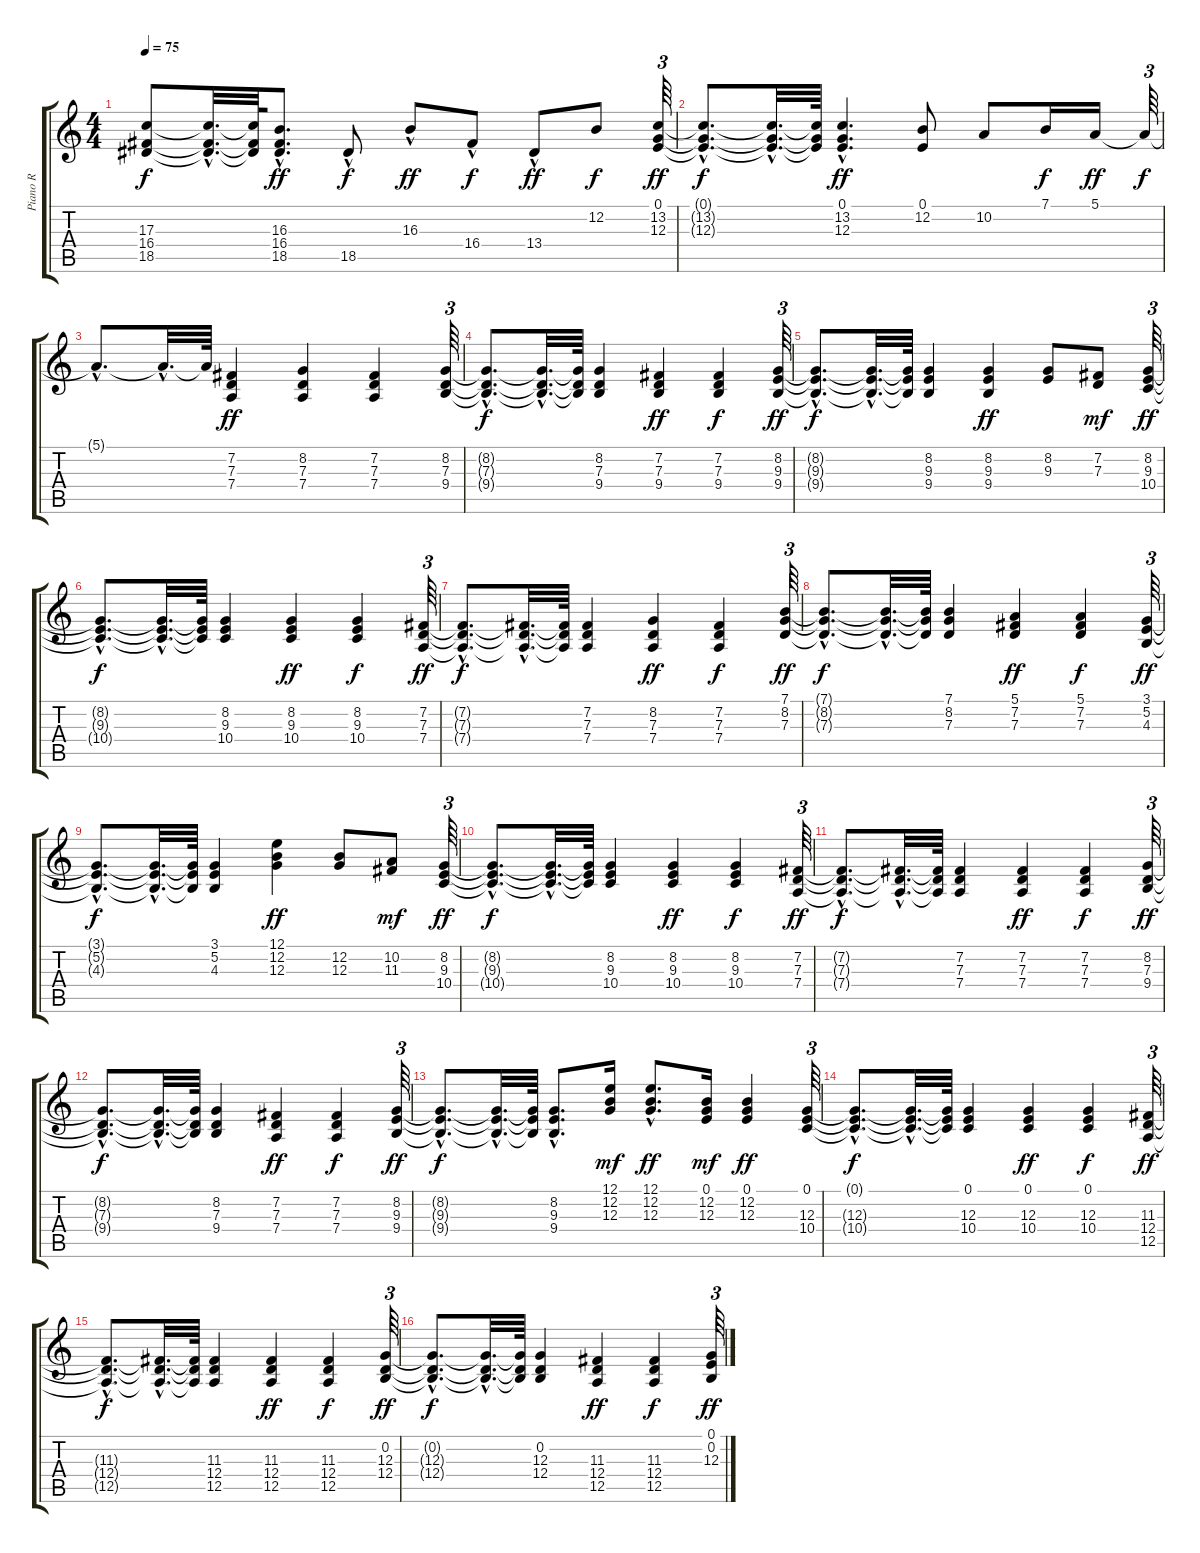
\track ("Piano R" "Piano R") {instrument acousticgrandpiano}
\staff {score tabs}
\tuning (E4 B3 G3 D3 A2 E2) {hide}
\ts (4 4)
\tempo 75
\clef g2
\ks c
(17.3{t} 16.4{t} 18.5{t}).8{dy f} (17.3{hac t} 16.4{hac t} 18.5{hac t}).32{d} (17.3{t} 16.4{t} 18.5{t}).64 (16.3{hac} 16.4{hac} 18.5{hac}).8{d dy ff} 18.5{hac}.8{dy f} 16.3{hac}.8{dy ff} 16.4{hac}.8{dy f} 13.4{hac}.8{dy ff} 12.2.8{dy f} (0.1 13.2 12.3).64{tu (3 2) dy ff} |
(0.1{hac t} 13.2{hac t} 12.3{hac t}).8{d dy f} (0.1{hac t} 13.2{hac t} 12.3{hac t}).32{d} (0.1{t} 13.2{t} 12.3{t}).64 (0.1{hac} 13.2{hac} 12.3{hac}).4{d dy ff} (0.1 12.2).8 10.2.8 7.1.16{dy f} 5.1.16{dy ff} 5.1{t}.64{tu (3 2) dy f} |
5.1{hac t}.8{d} 5.1{hac t}.32{d} 5.1{t}.64 (7.2 7.3 7.4).4{dy ff} (8.2 7.3 7.4).4 (7.2 7.3 7.4).4 (8.2 7.3 9.4).64{tu (3 2)} |
(8.2{hac t} 7.3{hac t} 9.4{hac t}).8{d dy f} (8.2{hac t} 7.3{hac t} 9.4{hac t}).32{d} (8.2{t} 7.3{t} 9.4{t}).64 (8.2 7.3 9.4).4 (7.2 7.3 9.4).4{dy ff} (7.2 7.3 9.4).4{dy f} (8.2 9.3 9.4).64{tu (3 2) dy ff} |
(8.2{hac t} 9.3{hac t} 9.4{hac t}).8{d dy f} (8.2{hac t} 9.3{hac t} 9.4{hac t}).32{d} (8.2{t} 9.3{t} 9.4{t}).64 (8.2 9.3 9.4).4 (8.2 9.3 9.4).4{dy ff} (8.2 9.3).8 (7.2 7.3).8{dy mf} (8.2 9.3 10.4).64{tu (3 2) dy ff} |
(8.2{hac t} 9.3{hac t} 10.4{hac t}).8{d dy f} (8.2{hac t} 9.3{hac t} 10.4{hac t}).32{d} (8.2{t} 9.3{t} 10.4{t}).64 (8.2 9.3 10.4).4 (8.2 9.3 10.4).4{dy ff} (8.2 9.3 10.4).4{dy f} (7.2 7.3 7.4).64{tu (3 2) dy ff} |
(7.2{hac t} 7.3{hac t} 7.4{hac t}).8{d dy f} (7.2{hac t} 7.3{hac t} 7.4{hac t}).32{d} (7.2{t} 7.3{t} 7.4{t}).64 (7.2 7.3 7.4).4 (8.2 7.3 7.4).4{dy ff} (7.2 7.3 7.4).4{dy f} (7.1 8.2 7.3).64{tu (3 2) dy ff} |
(7.1{hac t} 8.2{hac t} 7.3{hac t}).8{d dy f} (7.1{hac t} 8.2{hac t} 7.3{hac t}).32{d} (7.1{t} 8.2{t} 7.3{t}).64 (7.1 8.2 7.3).4 (5.1 7.2 7.3).4{dy ff} (5.1 7.2 7.3).4{dy f} (3.1 5.2 4.3).64{tu (3 2) dy ff} |
(3.1{hac t} 5.2{hac t} 4.3{hac t}).8{d dy f} (3.1{hac t} 5.2{hac t} 4.3{hac t}).32{d} (3.1{t} 5.2{t} 4.3{t}).64 (3.1 5.2 4.3).4 (12.1 12.2 12.3).4{dy ff} (12.2 12.3).8 (10.2 11.3).8{dy mf} (8.2 9.3 10.4).64{tu (3 2) dy ff} |
(8.2{hac t} 9.3{hac t} 10.4{hac t}).8{d dy f} (8.2{hac t} 9.3{hac t} 10.4{hac t}).32{d} (8.2{t} 9.3{t} 10.4{t}).64 (8.2 9.3 10.4).4 (8.2 9.3 10.4).4{dy ff} (8.2 9.3 10.4).4{dy f} (7.2 7.3 7.4).64{tu (3 2) dy ff} |
(7.2{hac t} 7.3{hac t} 7.4{hac t}).8{d dy f} (7.2{hac t} 7.3{hac t} 7.4{hac t}).32{d} (7.2{t} 7.3{t} 7.4{t}).64 (7.2 7.3 7.4).4 (7.2 7.3 7.4).4{dy ff} (7.2 7.3 7.4).4{dy f} (8.2 7.3 9.4).64{tu (3 2) dy ff} |
(8.2{hac t} 7.3{hac t} 9.4{hac t}).8{d dy f} (8.2{hac t} 7.3{hac t} 9.4{hac t}).32{d} (8.2{t} 7.3{t} 9.4{t}).64 (8.2 7.3 9.4).4 (7.2 7.3 7.4).4{dy ff} (7.2 7.3 7.4).4{dy f} (8.2 9.3 9.4).64{tu (3 2) dy ff} |
(8.2{hac t} 9.3{hac t} 9.4{hac t}).8{d dy f} (8.2{hac t} 9.3{hac t} 9.4{hac t}).32{d} (8.2{t} 9.3{t} 9.4{t}).64 (8.2{hac} 9.3{hac} 9.4{hac}).8{d} (12.1 12.2 12.3).16{dy mf} (12.1{hac} 12.2{hac} 12.3{hac}).8{d dy ff} (0.1 12.2 12.3).16{dy mf} (0.1 12.2 12.3).4{dy ff} (0.1 12.3 10.4).64{tu (3 2)} |
(0.1{hac t} 12.3{hac t} 10.4{hac t}).8{d dy f} (0.1{hac t} 12.3{hac t} 10.4{hac t}).32{d} (0.1{t} 12.3{t} 10.4{t}).64 (0.1 12.3 10.4).4 (0.1 12.3 10.4).4{dy ff} (0.1 12.3 10.4).4{dy f} (11.3 12.4 12.5).64{tu (3 2) dy ff} |
(11.3{hac t} 12.4{hac t} 12.5{hac t}).8{d dy f} (11.3{hac t} 12.4{hac t} 12.5{hac t}).32{d} (11.3{t} 12.4{t} 12.5{t}).64 (11.3 12.4 12.5).4 (11.3 12.4 12.5).4{dy ff} (11.3 12.4 12.5).4{dy f} (0.2 12.3 12.4).64{tu (3 2) dy ff} |
(0.2{hac t} 12.3{hac t} 12.4{hac t}).8{d dy f} (0.2{hac t} 12.3{hac t} 12.4{hac t}).32{d} (0.2{t} 12.3{t} 12.4{t}).64 (0.2 12.3 12.4).4 (11.3 12.4 12.5).4{dy ff} (11.3 12.4 12.5).4{dy f} (0.1 0.2 12.3).64{tu (3 2) dy ff}
